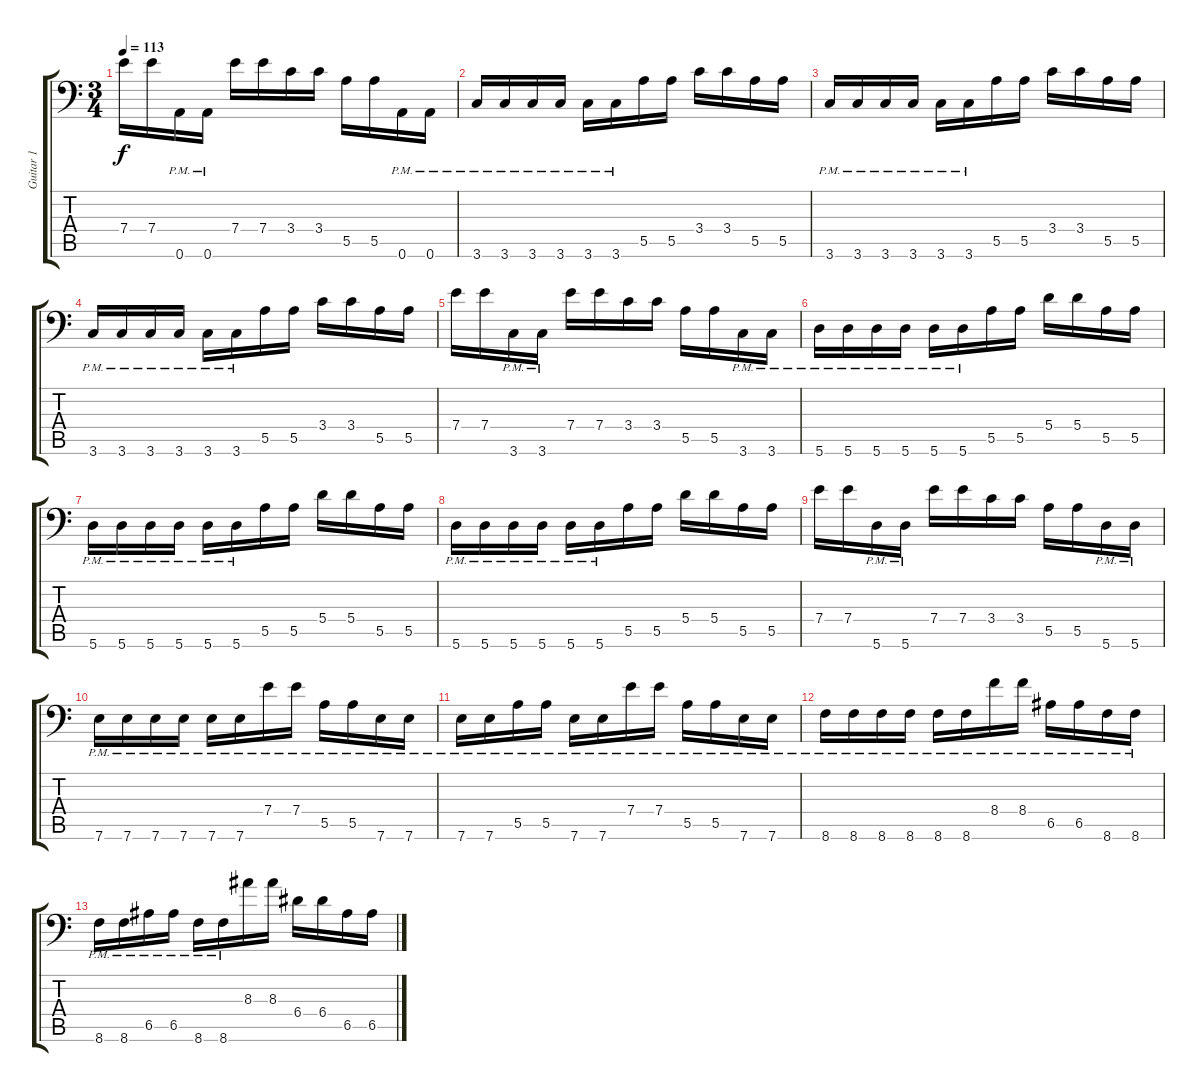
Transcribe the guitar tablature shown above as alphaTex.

\track ("Guitar 1" "Guitar 1") {instrument electricguitarjazz}
\staff {score tabs}
\tuning (B3 Gb3 D3 A2 E2 A1) {hide}
\ts (3 4)
\tempo 113
\clef f4
\ks c
7.4.16{dy f} 7.4.16 0.6{pm}.16 0.6{pm}.16 7.4.16 7.4.16 3.4.16 3.4.16 5.5.16 5.5.16 0.6{pm}.16 0.6{pm}.16 |
3.6{pm}.16 3.6{pm}.16 3.6{pm}.16 3.6{pm}.16 3.6{pm}.16 3.6{pm}.16 5.5.16 5.5.16 3.4.16 3.4.16 5.5.16 5.5.16 |
3.6{pm}.16 3.6{pm}.16 3.6{pm}.16 3.6{pm}.16 3.6{pm}.16 3.6{pm}.16 5.5.16 5.5.16{volume 5} 3.4.16 3.4.16 5.5.16 5.5.16 |
3.6{pm}.16 3.6{pm}.16 3.6{pm}.16 3.6{pm}.16 3.6{pm}.16 3.6{pm}.16 5.5.16 5.5.16 3.4.16 3.4.16 5.5.16 5.5.16 |
7.4.16 7.4.16 3.6{pm}.16 3.6{pm}.16 7.4.16 7.4.16 3.4.16 3.4.16 5.5.16 5.5.16 3.6{pm}.16 3.6{pm}.16 |
5.6{pm}.16 5.6{pm}.16 5.6{pm}.16 5.6{pm}.16 5.6{pm}.16 5.6{pm}.16 5.5.16 5.5.16 5.4.16 5.4.16 5.5.16 5.5.16 |
5.6{pm}.16 5.6{pm}.16 5.6{pm}.16 5.6{pm}.16 5.6{pm}.16 5.6{pm}.16 5.5.16 5.5.16 5.4.16 5.4.16 5.5.16 5.5.16 |
5.6{pm}.16 5.6{pm}.16 5.6{pm}.16 5.6{pm}.16 5.6{pm}.16 5.6{pm}.16 5.5.16 5.5.16 5.4.16 5.4.16 5.5.16 5.5.16 |
7.4.16{volume 0} 7.4.16 5.6{pm}.16 5.6{pm}.16 7.4.16 7.4.16 3.4.16 3.4.16 5.5.16 5.5.16 5.6{pm}.16 5.6{pm}.16 |
7.6{pm}.16 7.6{pm}.16 7.6{pm}.16 7.6{pm}.16 7.6{pm}.16 7.6{pm}.16 7.4{pm}.16 7.4{pm}.16 5.5{pm}.16 5.5{pm}.16 7.6{pm}.16 7.6{pm}.16 |
7.6{pm}.16 7.6{pm}.16 5.5{pm}.16 5.5{pm}.16 7.6{pm}.16 7.6{pm}.16 7.4{pm}.16 7.4{pm}.16 5.5{pm}.16 5.5{pm}.16 7.6{pm}.16 7.6{pm}.16 |
8.6{pm}.16 8.6{pm}.16 8.6{pm}.16 8.6{pm}.16 8.6{pm}.16 8.6{pm}.16 8.4{pm}.16 8.4{pm}.16 6.5{pm}.16 6.5{pm}.16 8.6{pm}.16 8.6{pm}.16 |
8.6{pm}.16 8.6{pm}.16 6.5{pm}.16 6.5{pm}.16 8.6{pm}.16 8.6{pm}.16 8.3.16 8.3.16 6.4.16 6.4.16 6.5.16 6.5.16
